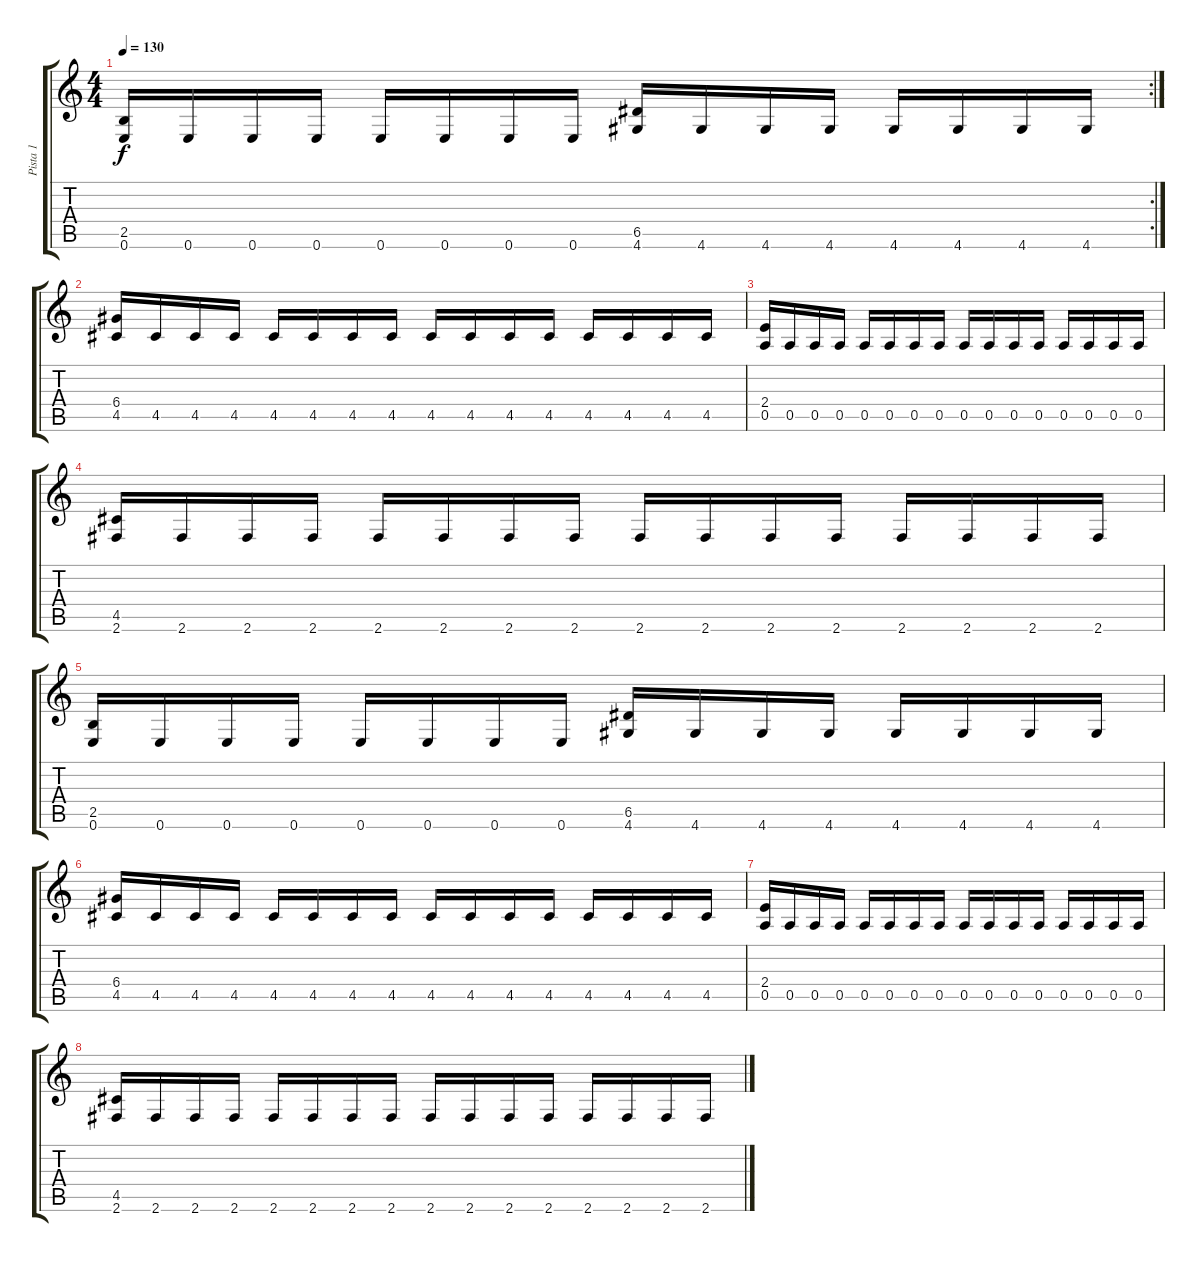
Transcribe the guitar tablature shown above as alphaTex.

\track ("Pista 1" "Pista 1") {instrument distortionguitar}
\staff {score tabs}
\tuning (E4 B3 G3 D3 A2 E2) {hide}
\rc 2
\ts (4 4)
\tempo 130
\clef g2
\ks c
(2.5 0.6).16{dy f} 0.6.16 0.6.16 0.6.16 0.6.16 0.6.16 0.6.16 0.6.16 (6.5 4.6).16 4.6.16 4.6.16 4.6.16 4.6.16 4.6.16 4.6.16 4.6.16 |
(6.4 4.5).16 4.5.16 4.5.16 4.5.16 4.5.16 4.5.16 4.5.16 4.5.16 4.5.16 4.5.16 4.5.16 4.5.16 4.5.16 4.5.16 4.5.16 4.5.16 |
(2.4 0.5).16 0.5.16 0.5.16 0.5.16 0.5.16 0.5.16 0.5.16 0.5.16 0.5.16 0.5.16 0.5.16 0.5.16 0.5.16 0.5.16 0.5.16 0.5.16 |
(4.5 2.6).16 2.6.16 2.6.16 2.6.16 2.6.16 2.6.16 2.6.16 2.6.16 2.6.16 2.6.16 2.6.16 2.6.16 2.6.16 2.6.16 2.6.16 2.6.16 |
(2.5 0.6).16 0.6.16 0.6.16 0.6.16 0.6.16 0.6.16 0.6.16 0.6.16 (6.5 4.6).16 4.6.16 4.6.16 4.6.16 4.6.16 4.6.16 4.6.16 4.6.16 |
(6.4 4.5).16 4.5.16 4.5.16 4.5.16 4.5.16 4.5.16 4.5.16 4.5.16 4.5.16 4.5.16 4.5.16 4.5.16 4.5.16 4.5.16 4.5.16 4.5.16 |
(2.4 0.5).16 0.5.16 0.5.16 0.5.16 0.5.16 0.5.16 0.5.16 0.5.16 0.5.16 0.5.16 0.5.16 0.5.16 0.5.16 0.5.16 0.5.16 0.5.16 |
(4.5 2.6).16 2.6.16 2.6.16 2.6.16 2.6.16 2.6.16 2.6.16 2.6.16 2.6.16 2.6.16 2.6.16 2.6.16 2.6.16 2.6.16 2.6.16 2.6.16
